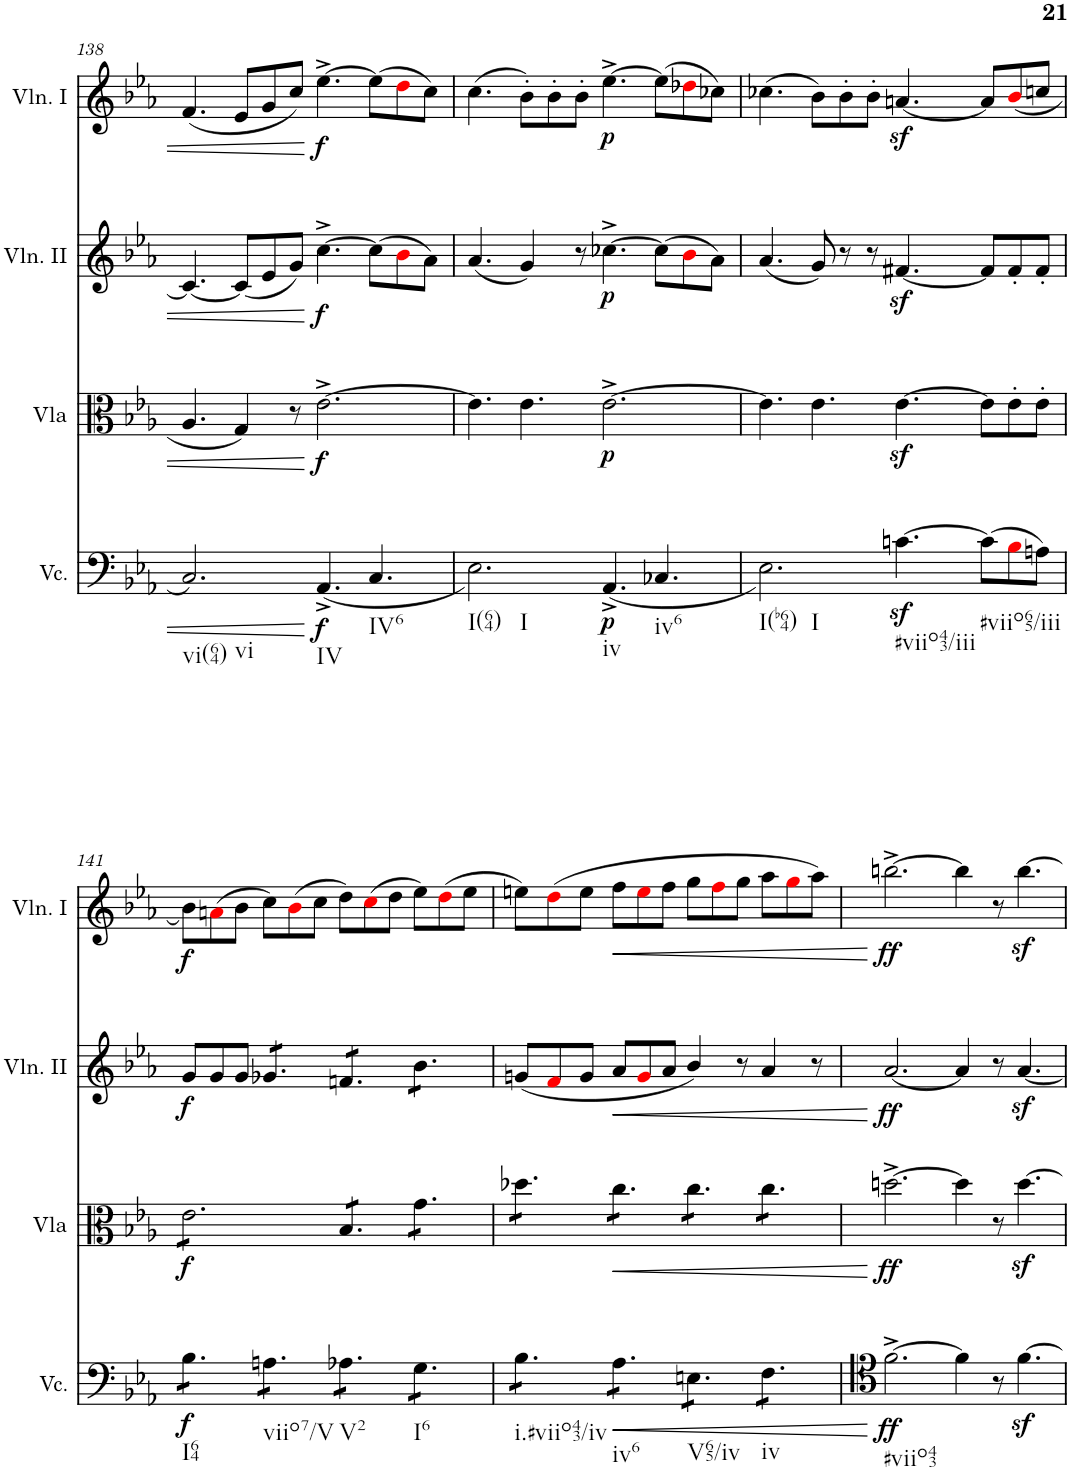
**kern	**dynam	**kern	**dynam	**kern	**dynam	**kern	**dynam
*part4	*part4	*part3	*part3	*part2	*part2	*part1	*part1
*staff4	*staff4	*staff3	*staff3	*staff2	*staff2	*staff1	*staff1
*I"Violoncello	*	*I"Viola	*	*I"Violino II	*	*I"Violino I	*
*I'Vc.	*	*I'Vla	*	*I'Vln. II	*	*I'Vln. I	*
!!LO:PB:g=z
*clefF4	*	*clefC3	*	*clefG2	*	*clefG2	*
*k[b-e-a-]	*	*k[b-e-a-]	*	*k[b-e-a-]	*	*k[b-e-a-]	*
*M12/8	*	*M12/8	*	*M12/8	*	*M12/8	*
=138	=138	=138	=138	=138	=138	=138	=138
!LO:TX:b:t=vi(64)	!	!	!	!	!	!	!
!LO:TX:b:t=vi	!	!	!	!	!	!	!
2.C/	.	4.A-/	.	4.c/_	.	(<4.f/	.
.	.	4G/	.	(<8c/L]	.	8e-/L	.
.	.	.	.	8e-/	.	8g/	.
.	.	8r	.	8g/J)	.	8cc/J)	.
!LO:TX:b:t=IV	!	!	!	!	!	!	!
!	!LO:DY:b	!	!LO:DY:b	!	!LO:DY:b	!	!LO:DY:b
(<4.AA-^/	f	[2.e-^\	f	[4.cc^\	f	[4.ee-^\	f
!LO:TX:b:t=IV6	!	!	!	!	!	!	!
4.C/	.	.	.	(>8cc\L]	.	(>8ee-\L]	.
.	.	.	.	8b-i\	.	8ddi\	.
.	.	.	.	8a-\J)	.	8cc\J)	.
=139	=139	=139	=139	=139	=139	=139	=139
!LO:TX:b:t=I(64)	!	!	!	!	!	!	!
!LO:TX:b:t=I	!	!	!	!	!	!	!
2.E-\)	.	4.e-\]	.	(<4.a-/	.	(>4.cc\	.
.	.	4.e-\	.	4g/)	.	8b-'\L)	.
.	.	.	.	.	.	8b-'\	.
.	.	.	.	8r	.	8b-'\J	.
!LO:TX:b:t=iv	!	!	!	!	!	!	!
!	!LO:DY:b	!	!LO:DY:b	!	!LO:DY:b	!	!LO:DY:b
(<4.AA-^/	p	[2.e-^\	p	[4.cc-X^\	p	[4.ee-^\	p
!LO:TX:b:t=iv6	!	!	!	!	!	!	!
4.C-X/	.	.	.	(>8cc-\L]	.	(>8ee-\L]	.
.	.	.	.	8b-i\	.	8dd-Xi\	.
.	.	.	.	8a-\J)	.	8cc-X\J)	.
=140	=140	=140	=140	=140	=140	=140	=140
!LO:TX:b:t=I(b64)	!	!	!	!	!	!	!
!LO:TX:b:t=I	!	!	!	!	!	!	!
2.E-\)	.	4.e-\]	.	(<4.a-/	.	(>4.cc-X\	.
.	.	4.e-\	.	8g/)	.	8b-\L)	.
.	.	.	.	8r	.	8b-'\	.
.	.	.	.	8r	.	8b-'\J	.
!LO:TX:b:t=#viio43/iii	!	!	!	!	!	!	!
[4.cnz<\	.	[4.e-z<\	.	[4.f#Xz</	.	[4.anz</	.
!LO:TX:b:t=#viio65/iii	!	!	!	!	!	!	!
(>8c\L]	.	8e-\L]	.	8f#/L]	.	8a/L]	.
8B-i\	.	8e-'\	.	8f#'/	.	(<8b-i/	.
8An\J)	.	8e-'\J	.	8f#'/J	.	8ccn/J	.
!!LO:LB:g=z
=141	=141	=141	=141	=141	=141	=141	=141
!LO:TX:b:t=I64	!	!	!	!	!	!	!
!	!LO:DY:b	!	!LO:DY:b	!	!LO:DY:b	!	!LO:DY:b
*tremolo	*	*	*	*	*	*	*
*	*	*tremolo	*	*	*	*	*
8B-\L	f	8e-\L	f	8g/L	f	8b-\L)	f
8B-\	.	8e-\	.	8g/	.	(>8ani\	.
8B-\J	.	8e-\	.	8g/J	.	8b-\J	.
!LO:TX:b:t=viio7/V	!	!	!	!	!	!	!
*	*	*	*	*tremolo	*	*	*
8An\L	.	8e-\	.	8g-X/L	.	8cc\L)	.
8An\	.	8e-\	.	8g-X/	.	(>8b-i\	.
8An\J	.	8e-\J	.	8g-X/J	.	8cc\J	.
!LO:TX:b:t=V2	!	!	!	!	!	!	!
8A-X\L	.	8B-/L	.	8fn/L	.	8dd\L)	.
8A-X\	.	8B-/	.	8fn/	.	(>8cci\	.
8A-X\J	.	8B-/J	.	8fn/J	.	8dd\J	.
!LO:TX:b:t=I6	!	!	!	!	!	!	!
8G\L	.	8g\L	.	8b-\L	.	8ee-\L)	.
8G\	.	8g\	.	8b-\	.	(>8ddi\	.
8G\J	.	8g\J	.	8b-\J	.	8ee-\J	.
*	*	*	*	*Xtremolo	*	*	*
=142	=142	=142	=142	=142	=142	=142	=142
!LO:TX:b:t=i.#viio43/iv	!	!	!	!	!	!	!
8B-\L	.	8dd-X\L	.	(<8gn/L	.	8een\L)	.
8B-\	.	8dd-X\	.	8fi/	.	(>8ddi\	.
8B-\J	.	8dd-X\J	.	8g/J	.	8ee\J	.
!LO:TX:b:t=iv6	!	!	!	!	!	!	!
!	!LO:HP:b	!	!LO:HP:b	!	!LO:HP:b	!	!LO:HP:b
8A-\L	<	8cc\L	<	8a-/L	<	8ff\L	<
8A-\	.	8cc\	.	8gi/	.	8eei\	.
8A-\J	.	8cc\J	.	8a-/J	.	8ff\J	.
!LO:TX:b:t=V65/iv	!	!	!	!	!	!	!
8En\L	.	8cc\L	.	4b-/)	.	8gg\L	.
8En\	.	8cc\	.	.	.	8ffi\	.
8En\J	.	8cc\J	.	8r	.	8gg\J	.
!LO:TX:b:t=iv	!	!	!	!	!	!	!
8F\L	.	8cc\L	.	4a-/	.	8aa-\L	.
8F\	.	8cc\	.	.	.	8ggi\	.
8F\J	.	8cc\J	.	8r	.	8aa-\J)	.
*	*	*Xtremolo	*	*	*	*	*
*Xtremolo	*	*	*	*	*	*	*
.	[	.	[	.	[	.	[
=143	=143	=143	=143	=143	=143	=143	=143
!LO:TX:b:t=#viio43	!	!	!	!	!	!	!
!	!LO:DY:b	!	!LO:DY:b	!	!LO:DY:b	!	!LO:DY:b
[2.f^\	ff	[2.ddn^\	ff	[2.a-/	ff	[2.bbn^\	ff
4f\]	.	4dd\]	.	4a-/]	.	4bb\]	.
8r	.	8r	.	8r	.	8r	.
[4.fz<\	.	[4.ddz<\	.	[4.a-z</	.	[4.bbz<\	.
=	=	=	=	=	=	=	=
*-	*-	*-	*-	*-	*-	*-	*-
